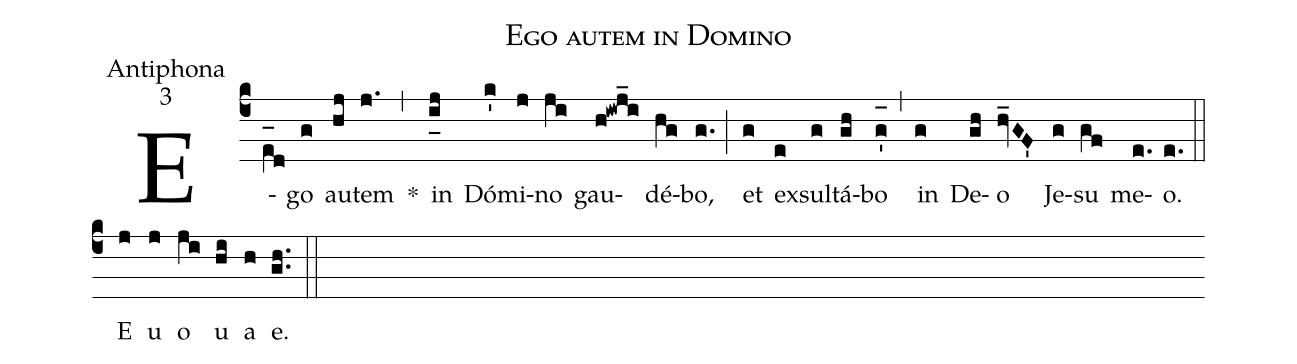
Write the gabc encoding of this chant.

name:Ego autem in Domino;
office-part:Antiphona;
mode:3;
%%
(c4) E(e_[oh:h][ll:1]d)go(g) au(hj)tem(j.) *(,) in(i_[uh:l]j) Dó(k')mi(j)no(ji) gau(h!iwj_i)dé(hg)bo,(g.) (;) et(g) ex(e)sul(g)tá(gh)bo(g'_[oh:h]) (,) in(g) De(gh)o(hv_GF') Je(g)su(gf) me(e.)o.(e.) (::) <eu>E(j) u(j) o(ji) u(hi) a(h) e.</eu>(gh..) (::)
